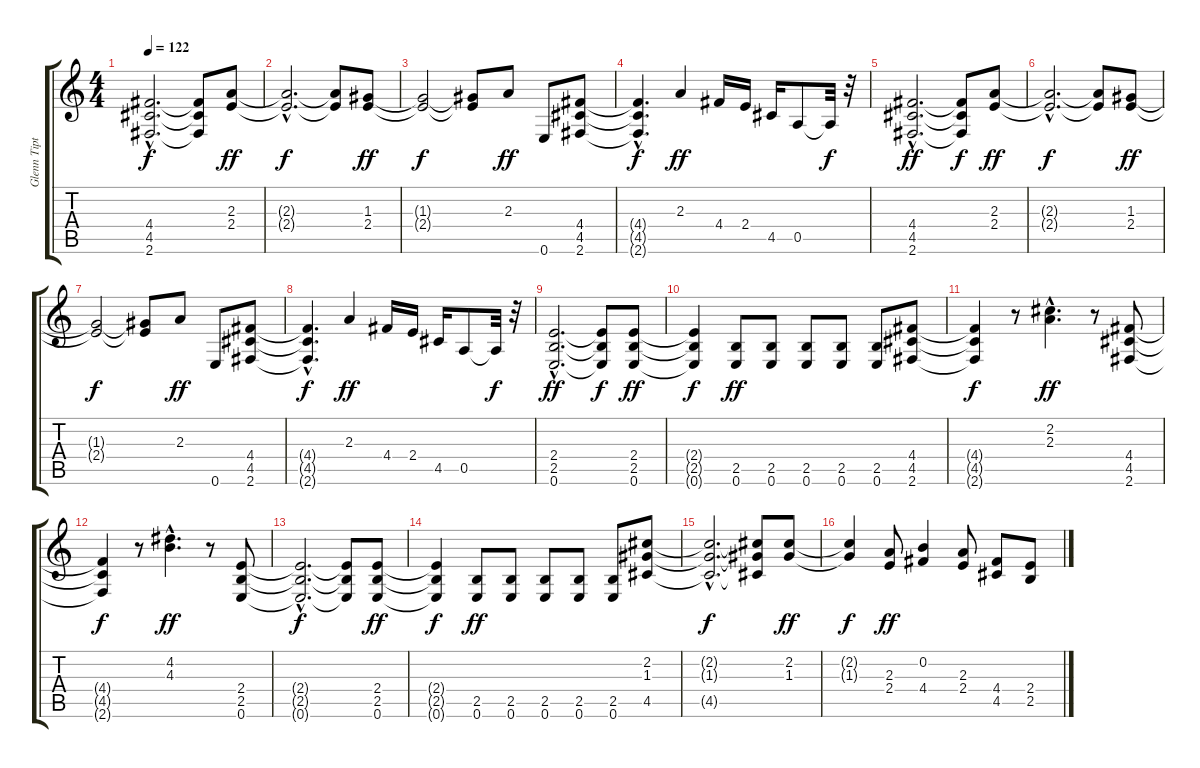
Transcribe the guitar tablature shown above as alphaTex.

\track ("Glenn Tipton" "Glenn Tipt") {instrument distortionguitar}
\staff {score tabs}
\tuning (E4 B3 G3 D3 A2 E2) {hide}
\ts (4 4)
\tempo 122
\clef g2
\ks c
(4.4{hac t} 4.5{hac t} 2.6{hac t}).2{d dy f} (4.4{t} 4.5{t} 2.6{t}).8 (2.3 2.4).8{dy ff} |
(2.3{hac t} 2.4{hac t}).2{d dy f} (2.3{t} 2.4{t}).8 (1.3 2.4).8{dy ff} |
(1.3{t} 2.4{t}).2{dy f} (1.3{t} 2.4{t}).8 2.3.8{dy ff} 0.6.8 (4.4 4.5 2.6).8 |
(4.4{hac t} 4.5{hac t} 2.6{hac t}).4{d dy f} 2.3.4{dy ff} 4.4.16 2.4.16 4.5.16 0.5.8 0.5{t}.32{dy f} r.32 |
(4.4{hac} 4.5{hac} 2.6{hac}).2{d dy ff} (4.4{t} 4.5{t} 2.6{t}).8{dy f} (2.3 2.4).8{dy ff} |
(2.3{hac t} 2.4{hac t}).2{d dy f} (2.3{t} 2.4{t}).8 (1.3 2.4).8{dy ff} |
(1.3{t} 2.4{t}).2{dy f} (1.3{t} 2.4{t}).8 2.3.8{dy ff} 0.6.8 (4.4 4.5 2.6).8 |
(4.4{hac t} 4.5{hac t} 2.6{hac t}).4{d dy f} 2.3.4{dy ff} 4.4.16 2.4.16 4.5.16 0.5.8 0.5{t}.32{dy f} r.32 |
(2.4{hac} 2.5{hac} 0.6{hac}).2{d dy ff} (2.4{t} 2.5{t} 0.6{t}).8{dy f} (2.4 2.5 0.6).8{dy ff} |
(2.4{t} 2.5{t} 0.6{t}).4{dy f} (2.5 0.6).8{dy ff} (2.5 0.6).8 (2.5 0.6).8 (2.5 0.6).8 (2.5 0.6).8 (4.4 4.5 2.6).8 |
(4.4{t} 4.5{t} 2.6{t}).4{dy f} r.8 (2.2{hac} 2.3{hac}).4{d dy ff} r.8 (4.4 4.5 2.6).8 |
(4.4{t} 4.5{t} 2.6{t}).4{dy f} r.8 (4.2{hac} 4.3{hac}).4{d dy ff} r.8 (2.4 2.5 0.6).8 |
(2.4{hac t} 2.5{hac t} 0.6{hac t}).2{d dy f} (2.4{t} 2.5{t} 0.6{t}).8 (2.4 2.5 0.6).8{dy ff} |
(2.4{t} 2.5{t} 0.6{t}).4{dy f} (2.5 0.6).8{dy ff} (2.5 0.6).8 (2.5 0.6).8 (2.5 0.6).8 (2.5 0.6).8 (2.2 1.3 4.5).8 |
(2.2{hac t} 1.3{hac t} 4.5{hac t}).2{d dy f} (2.2{t} 1.3{t} 4.5{t}).8 (2.2 1.3).8{dy ff} |
(2.2{t} 1.3{t}).4{dy f} (2.3 2.4).8{dy ff} (0.2 4.4).4 (2.3 2.4).8 (4.4 4.5).8 (2.4 2.5).8
